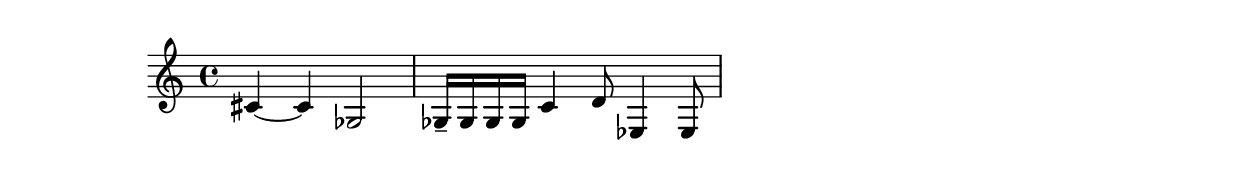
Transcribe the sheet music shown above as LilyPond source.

\version "2.18.2"
\book {
  \header {
  }

  \bookpart {
    <<
    \new Staff = Staff \with { }
    \context Staff = Staff {
      \relative c {
        << \new Voice = "voice1" {
          cis'4 ~ cis ges2
          ges16-- ges ges ges
          c4 d8 ees,4 ees8
        } >>
      }
    }
    >>
  }
}
